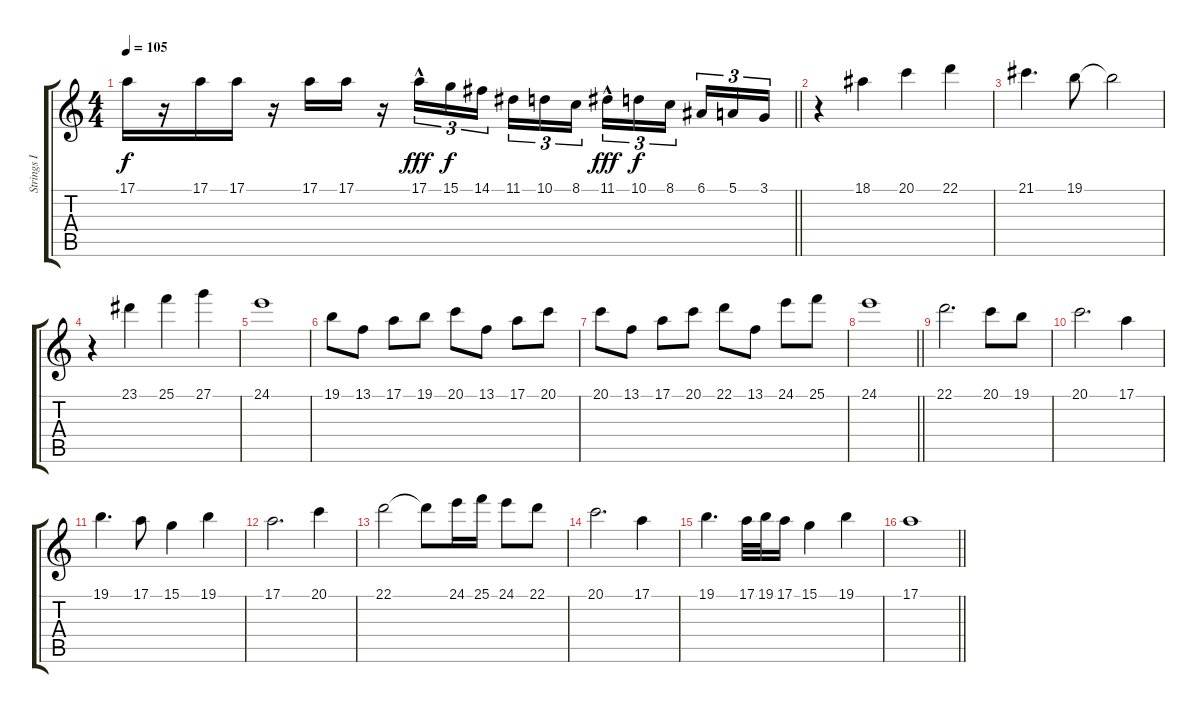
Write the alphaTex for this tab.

\track ("Strings I" "Strings I") {instrument stringensemble1}
\staff {score tabs}
\tuning (E4 B3 G3 D3 A2 E2) {hide}
\ts (4 4)
\tempo 105
\clef g2
\barLineRight lightlight
\ks c
17.1.16{dy f} r.16 17.1.16 17.1.16 r.16 17.1.16 17.1.16 r.16 17.1{hac}.16{tu (3 2) dy fff} 15.1.16{tu (3 2) dy f} 14.1.16{tu (3 2) beam splitsecondary} 11.1.16{tu (3 2)} 10.1.16{tu (3 2)} 8.1.16{tu (3 2)} 11.1{hac}.16{tu (3 2) dy fff volume 5} 10.1.16{tu (3 2) dy f} 8.1.16{tu (3 2) beam splitsecondary} 6.1.16{tu (3 2)} 5.1.16{tu (3 2)} 3.1.16{tu (3 2)} |
\section ("" "")
r.4 18.1.4{volume 13} 20.1.4 22.1.4 |
21.1.4{d} 19.1.8 19.1{t}.2 |
r.4 23.1.4 25.1.4 27.1.4 |
24.1.1 |
19.1.8 13.1.8 17.1.8 19.1.8 20.1.8 13.1.8 17.1.8 20.1.8 |
20.1.8 13.1.8 17.1.8 20.1.8 22.1.8 13.1.8 24.1.8 25.1.8 |
\barLineRight lightlight
24.1.1 |
\section ("" "")
22.1.2{d instrument stringensemble1} 20.1.8 19.1.8 |
20.1.2{d} 17.1.4 |
19.1.4{d} 17.1.8 15.1.4 19.1.4 |
17.1.2{d} 20.1.4 |
22.1.2 22.1{t}.8 24.1.16 25.1.16 24.1.8 22.1.8 |
20.1.2{d} 17.1.4 |
19.1.4{d} 17.1.32 19.1.32 17.1.16 15.1.4 19.1.4 |
\barLineRight lightlight
17.1.1
